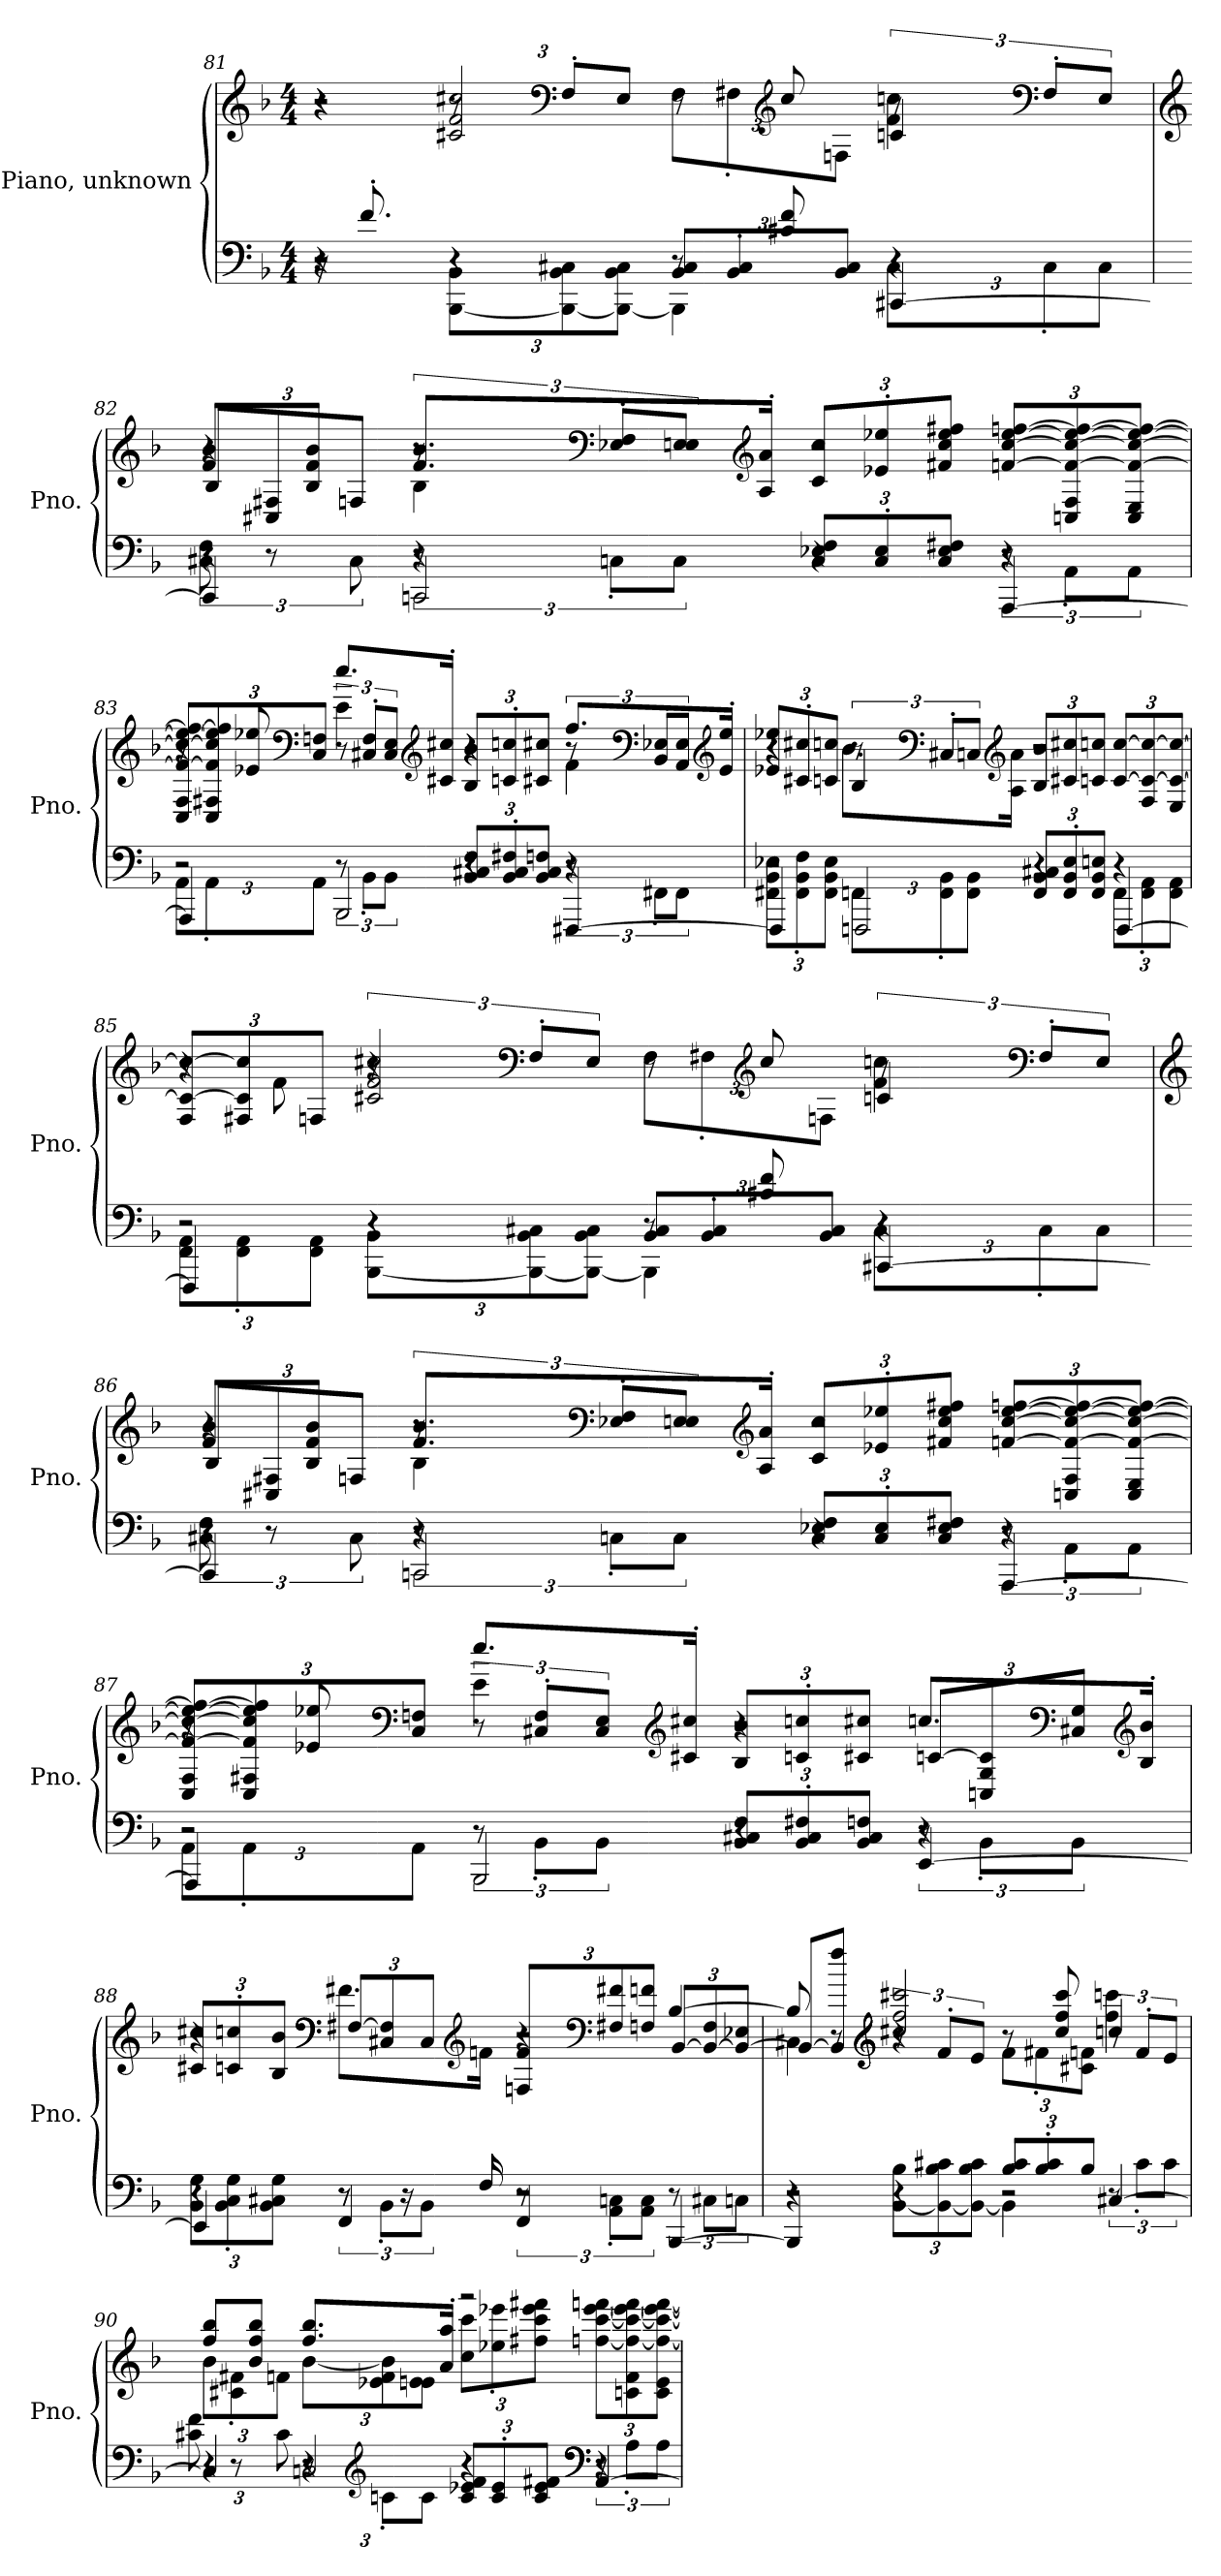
**kern	**kern
*part1	*part1
*staff2	*staff1
*I"Piano, unknown	*
*I'Pno.	*
!!LO:LB:g=z
*clefF4	*clefG2
*k[b-]	*k[b-]
*M4/4	*M4/4
=81	=81
*^	*^
*	*^	*	*^
16r	4r	2r	4r	2r	4r
8.f'/	.	.	.	.	.
*	*Xbrackettup	*	*	*	*
4r	[12BBB-\ 12BB-\L	.	2c#X/ 2f/ 2cc#X/	.	12r
*	*	*	*clefF4	*	*
.	12BBB-\_ 12BB-\ 12C#X\	.	.	.	12F'/L
.	12BBB-\_ 12BB-\ 12C#\J	.	.	.	12E/J
*	*	*	*	*Xbrackettup	*
12BB-/ 12C#/L	4BBB-\]	8r	.	12F\L	8r
12BB-/' 12C#/'	.	.	.	12F#X'\	.
*	*	*	*clefG2	*	*
.	.	8c#X/ 8f/	.	.	8cc#/
12BB-/ 12C#/J	.	.	.	12Fn\J	.
*	*	*	*	*	*brackettup
[4CC#X/	12C#\L	4r	4cn/	4f\ 4ccn\	12r
*	*	*	*clefF4	*	*
.	12C#'\	.	.	.	12F'/L
.	12C#\J	.	.	.	12E/J
!!LO:LB:g=z	!!	!!
=82	=82	=82	=82	=82	=82
*	*	*	*clefG2	*	*
*	*brackettup	*	*	*	*Xbrackettup
4CC#/]	12C#X\ 12F\	4r	8f/ 8b-/L	4r	12B-/L
.	12r	.	.	.	12C#X/' 12F#X/'
.	.	.	8B-/ 8f/ 8b-/J	.	.
.	12C#\	.	.	.	12Fn/J
*	*	*	*	*	*brackettup
4r	12r	2CCn/	8.f/ 8.b-/L	4B-\	12r
*	*	*	*clefF4	*	*
.	12Cn'\L	.	.	.	12E-X/' 12F/'L
.	12C\J	.	.	.	12E-/ 12En/J
*	*	*	*clefG2	*	*
.	.	.	16A/' 16a/'Jk	.	.
*Xbrackettup	*	*	*	*	*Xbrackettup
12C/ 12E-X/ 12F/L	4r	.	2r	2r	12c/ 12cc/L
12C/' 12E-/'	.	.	.	.	12e-X/' 12ee-X/'
12C/ 12E-/ 12F#X/J	.	.	.	.	12f#X/ 12cc/ 12ee-/ 12ff#X/J
*	*brackettup	*	*	*	*
4r	12r	[4AAA/	.	.	[12fn/ [12cc/ [12ee-/ [12ffn/L
.	12AA'\L	.	.	.	12Cn/ 12F/ 12f/_ 12cc/_ 12ee-/_ 12ff/_
.	12AA\J	.	.	.	12C/ 12E/ 12f/_ 12cc/_ 12ee-/_ 12ff/_J
!!LO:LB:g=z	!!	!!
=83	=83	=83	=83	=83	=83
*	*Xbrackettup	*	*	*	*
2r	12AA\L	4AAA/]	8r	4r	12C/ 12F/ 12f/_ 12cc/_ 12ee-/_ 12ff/_L
.	12AA'\	.	.	.	12C/ 12F#X/ 12f/] 12cc/] 12ee-/] 12ff/]
.	.	.	8e-X/ 8ee-X/	.	.
*	*	*	*clefF4	*	*
.	12AA\J	.	.	.	12C/ 12Fn/J
*	*brackettup	*	*	*	*brackettup
.	12r	2BBB-/	8.ee-/L	4e-\	12r
.	12BB-'\L	.	.	.	12C#X/' 12F/'L
.	12BB-\J	.	.	.	12C#/ 12E/J
*	*	*	*clefG2	*	*
.	.	.	16c#X/' 16cc#X/'Jk	.	.
*Xbrackettup	*	*	*	*	*Xbrackettup
12BB-/ 12C#X/ 12F/L	4r	.	4r	4r	12B-/ 12b-/L
12BB-/' 12C#/' 12F#X/'	.	.	.	.	12cn/' 12ccn/'
12BB-/ 12C#/ 12Fn/J	.	.	.	.	12c#X/ 12cc#X/J
*	*brackettup	*	*	*	*brackettup
4r	12r	[4FFF#X/	8.ff/L	4f\	12r
*	*	*	*clefF4	*	*
.	12FF#X'\L	.	.	.	12BB-/' 12E-X/'L
.	12FF#\J	.	.	.	12AA/ 12E-/J
*	*	*	*clefG2	*	*
.	.	.	16e-/' 16ee-/'Jk	.	.
!!LO:LB:g=z	!!	!!
=84	=84	=84	=84	=84	=84
*	*Xbrackettup	*	*	*	*Xbrackettup
2r	12FF#X\ 12BB-\ 12E-X\L	4FFF#/]	4r	4r	12e-X/ 12ee-X/L
.	12FF#\' 12BB-\' 12F\'	.	.	.	12c#X/' 12cc#X/'
.	12FF#\ 12BB-\ 12E-\J	.	.	.	12cn/ 12ccn/J
*	*	*	*	*	*brackettup
.	12FFn\L	2FFFn/	4B-/	8.b-\L	12r
*	*	*	*clefF4	*	*
.	12FF\' 12BB-\'	.	.	.	12C#X'/L
.	12FF\ 12BB-\J	.	.	.	12Cn/J
*	*	*	*clefG2	*	*
.	.	.	.	16A\ 16a\Jk	.
*	*	*	*	*	*Xbrackettup
12FF/ 12BB-/ 12C#X/L	4r	.	2r	2r	12B-/ 12b-/L
12FF/' 12BB-/' 12E-/'	.	.	.	.	12c#X/ 12cc#X/
12FF/ 12BB-/ 12En/J	.	.	.	.	12cn/ 12ccn/J
4r	12FF\L	[4FFF/	.	.	[12c/ [12cc/L
.	12FF\' 12AA\'	.	.	.	12F/ 12c/_ 12cc/_
.	12FF\ 12AA\J	.	.	.	12E/ 12c/_ 12cc/_J
!!LO:LB:g=z	!!	!!
=85	=85	=85	=85	=85	=85
2r	12FF\ 12AA\L	4FFF/]	4r	8r	12F/ 12c/_ 12cc/_L
.	12FF\' 12AA\'	.	.	.	12F#X/ 12c/] 12cc/]
.	.	.	.	8f\	.
.	12FF\ 12AA\J	.	.	.	12Fn/J
*	*	*	*	*	*brackettup
.	[12BBB-\ 12BB-\L	4r	2c#X/ 2f/ 2cc#X/	4r	12r
*	*	*	*clefF4	*	*
.	12BBB-\_ 12BB-\ 12C#X\	.	.	.	12F'/L
.	12BBB-\_ 12BB-\ 12C#\J	.	.	.	12E/J
*	*	*	*	*Xbrackettup	*
12BB-/ 12C#/L	4BBB-\]	8r	.	12F\L	8r
12BB-/' 12C#/'	.	.	.	12F#X'\	.
*	*	*	*clefG2	*	*
.	.	8c#X/ 8f/	.	.	8cc#/
12BB-/ 12C#/J	.	.	.	12Fn\J	.
*	*	*	*	*	*brackettup
[4CC#X/	12C#\L	4r	4cn/	4f\ 4ccn\	12r
*	*	*	*clefF4	*	*
.	12C#'\	.	.	.	12F'/L
.	12C#\J	.	.	.	12E/J
!!LO:PB:g=z	!!	!!
=86	=86	=86	=86	=86	=86
*	*	*	*clefG2	*	*
*	*brackettup	*	*	*	*Xbrackettup
4CC#/]	12C#X\ 12F\	4r	8f/ 8b-/L	4r	12B-/L
.	12r	.	.	.	12C#X/' 12F#X/'
.	.	.	8B-/ 8f/ 8b-/J	.	.
.	12C#\	.	.	.	12Fn/J
*	*	*	*	*	*brackettup
4r	12r	2CCn/	8.f/ 8.b-/L	4B-\	12r
*	*	*	*clefF4	*	*
.	12Cn'\L	.	.	.	12E-X/' 12F/'L
.	12C\J	.	.	.	12E-/ 12En/J
*	*	*	*clefG2	*	*
.	.	.	16A/' 16a/'Jk	.	.
*Xbrackettup	*	*	*	*	*Xbrackettup
12C/ 12E-X/ 12F/L	4r	.	2r	2r	12c/ 12cc/L
12C/' 12E-/'	.	.	.	.	12e-X/' 12ee-X/'
12C/ 12E-/ 12F#X/J	.	.	.	.	12f#X/ 12cc/ 12ee-/ 12ff#X/J
*	*brackettup	*	*	*	*
4r	12r	[4AAA/	.	.	[12fn/ [12cc/ [12ee-/ [12ffn/L
.	12AA'\L	.	.	.	12Cn/ 12F/ 12f/_ 12cc/_ 12ee-/_ 12ff/_
.	12AA\J	.	.	.	12C/ 12E/ 12f/_ 12cc/_ 12ee-/_ 12ff/_J
!!LO:LB:g=z	!!	!!
=87	=87	=87	=87	=87	=87
*	*Xbrackettup	*	*	*	*
2r	12AA\L	4AAA/]	8r	4r	12C/ 12F/ 12f/_ 12cc/_ 12ee-/_ 12ff/_L
.	12AA'\	.	.	.	12C/ 12F#X/ 12f/] 12cc/] 12ee-/] 12ff/]
.	.	.	8e-X/ 8ee-X/	.	.
*	*	*	*clefF4	*	*
.	12AA\J	.	.	.	12C/ 12Fn/J
*	*brackettup	*	*	*	*brackettup
.	12r	2BBB-/	8.ee-/L	4e-\	12r
.	12BB-'\L	.	.	.	12C#X/' 12F/'L
.	12BB-\J	.	.	.	12C#/ 12E/J
*	*	*	*clefG2	*	*
.	.	.	16c#X/' 16cc#X/'Jk	.	.
*Xbrackettup	*	*	*	*	*Xbrackettup
12BB-/ 12C#X/ 12F/L	4r	.	4r	2r	12B-/ 12b-/L
12BB-/' 12C#/' 12F#X/'	.	.	.	.	12cn/' 12ccn/'
12BB-/ 12C#/ 12Fn/J	.	.	.	.	12c#X/ 12cc#X/J
*	*brackettup	*	*	*	*
4r	12r	[4EE/	8.ccn/L	.	[12cn/L
.	12BB-'\L	.	.	.	12Cn/ 12G/ 12c/]
*	*	*	*clefF4	*	*
.	12BB-\J	.	.	.	12C#X/ 12G/J
*	*	*	*clefG2	*	*
.	.	.	16B-/' 16b-/'Jk	.	.
!!LO:LB:g=z	!!	!!
=88	=88	=88	=88	=88	=88
*	*Xbrackettup	*	*	*	*
4r	12BB-\ 12G\L	4EE/]	2r	4r	12c#X/ 12cc#X/L
.	12BB-\' 12C\' 12G\'	.	.	.	12cn/' 12ccn/'
.	12BB-\ 12C#X\ 12G\J	.	.	.	12B-/ 12b-/J
*	*	*	*clefF4	*	*
*	*brackettup	*	*	*	*
8r	12r	4FF/	.	8.f#X\L	[12F#X/L
.	12BB-'\L	.	.	.	12C#X/ 12F#/]
16r	.	.	.	.	.
.	12BB-\J	.	.	.	12C#/J
*	*	*	*clefG2	*	*
16F/	.	.	.	16fn\Jk	.
2r	12r	4FF/	4r	2r	12Fn/ 12f/L
*	*	*	*clefF4	*	*
.	12AA\' 12Cn\'L	.	.	.	12F#X/ 12f#X/
.	12AA\ 12C\J	.	.	.	12Fn/ 12fn/J
.	12r	[4BBB-/	[4B-/	.	[12BB-/L
.	12C#X\L	.	.	.	12BB-/_ 12F/
.	12Cn\J	.	.	.	12BB-/_ 12E-X/J
!!LO:LB:g=z	!!	!!
=89	=89	=89	=89	=89	=89
2r	4r	4BBB-/]	8B-/]	4C#X\	8BB-/L_
.	.	.	8r	.	8BB-/] 8ff/J
*	*	*	*clefG2	*	*
*	*Xbrackettup	*	*	*	*brackettup
.	[12BB-\ 12B-\L	4r	2cc#X/ 2ff/ 2ccc#X/	4r	12r
.	12BB-\_ 12B-\ 12c#X\	.	.	.	12f'/L
.	12BB-\_ 12B-\ 12c#\J	.	.	.	12e/J
*	*	*	*	*Xbrackettup	*
12B-/ 12c#/L	4BB-\]	2r	.	12f\L	8r
12B-/' 12c#/'	.	.	.	12f#X'\	.
.	.	.	.	.	8cc#/ 8ff/ 8ccc#/
12B-/J	.	.	.	12c#X\ 12fn\J	.
*	*brackettup	*	*	*	*brackettup
[4C#X/	12r	.	4ccn/	4ff\ 4cccn\	12r
.	12c#'\L	.	.	.	12f'/L
.	12c#\J	.	.	.	12e/J
*	*	*	*	*v	*v
!!LO:LB:g=z
=90	=90	=90	=90	=90
*	*	*	*	*Xbrackettup
4C#/]	12c#X\ 12f\	4r	8ff/ 8bb-/L	12b-\L
.	12r	.	.	12c#X\' 12f#X\'
.	.	.	8b-/ 8ff/ 8bb-/J	.
.	12c#\	.	.	12fn\J
4r	12r	2Cn/	8.ff/ 8.bb-/L	[12b-\L
*clefG2	*	*	*	*
.	12cn'\L	.	.	12e-X\ 12f\ 12b-\]
.	12c\J	.	.	12e-\ 12en\J
.	.	.	16a/' 16aa/'Jk	.
*Xbrackettup	*	*	*	*
12c/ 12e-X/ 12f/L	4r	.	2r	12cc\ 12ccc\L
12c/' 12e-/'	.	.	.	12ee-X\' 12eee-X\'
12c/ 12e-/ 12f#X/J	.	.	.	12ff#X\ 12ccc\ 12eee-\ 12fff#X\J
*clefF4	*	*	*	*
*	*brackettup	*	*	*
4r	12r	[4AA/	.	[12ffn\ [12ccc\ [12eee-\ [12fffn\L
.	12A'\L	.	.	12cn\ 12f\ 12ff\_ 12ccc\_ 12eee-\_ 12fff\_
.	12A\J	.	.	12c\ 12e\ 12ff\_ 12ccc\_ 12eee-\_ 12fff\_J
*v	*v	*v	*	*
*	*v	*v
=	=
*-	*-
